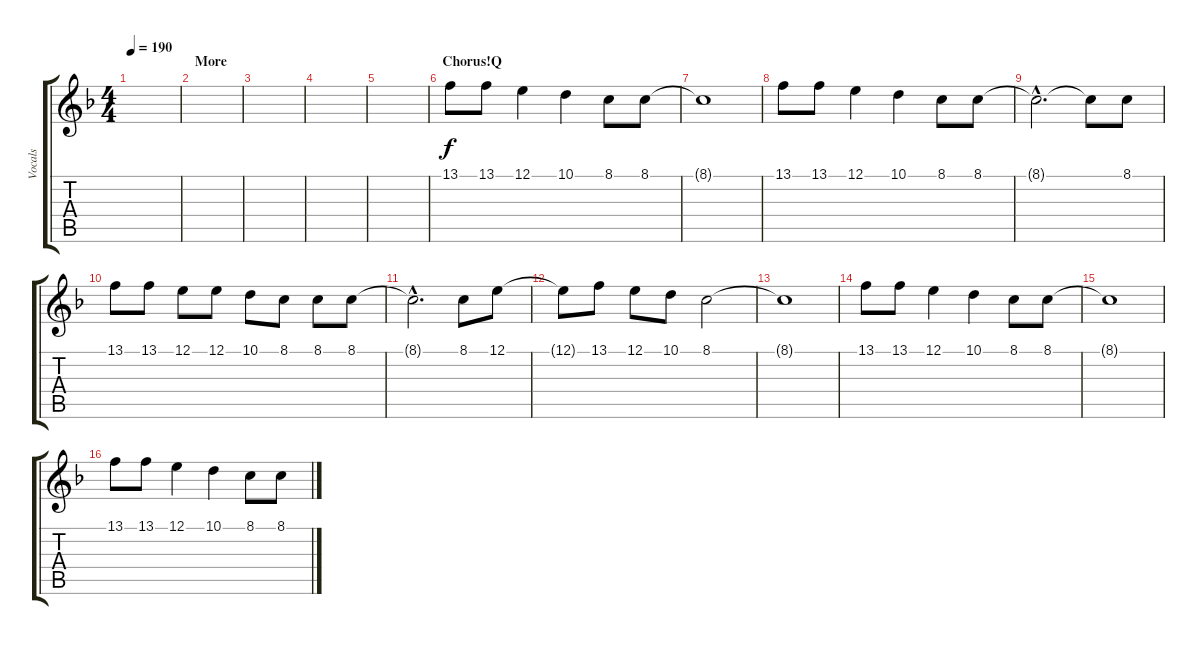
\track ("Vocals" "Vocals") {instrument baritonesax}
\staff {score tabs}
\tuning (E4 B3 G3 D3 A2 E2) {hide}
\ts (4 4)
\tempo 190
\clef g2
\ks f
|
\section ("" "More")
|
|
|
|
\section ("" "Chorus!Q")
13.1.8 13.1.8 12.1.4 10.1.4 8.1.8 8.1.8 |
8.1{t}.1 |
13.1.8 13.1.8 12.1.4 10.1.4 8.1.8 8.1.8 |
8.1{hac t}.2{d} 8.1{t}.8 8.1.8 |
13.1.8 13.1.8 12.1.8 12.1.8 10.1.8 8.1.8 8.1.8 8.1.8 |
8.1{hac t}.2{d} 8.1.8 12.1.8 |
12.1{t}.8 13.1.8 12.1.8 10.1.8 8.1.2 |
8.1{t}.1 |
13.1.8 13.1.8 12.1.4 10.1.4 8.1.8 8.1.8 |
8.1{t}.1 |
13.1.8 13.1.8 12.1.4 10.1.4 8.1.8 8.1.8
